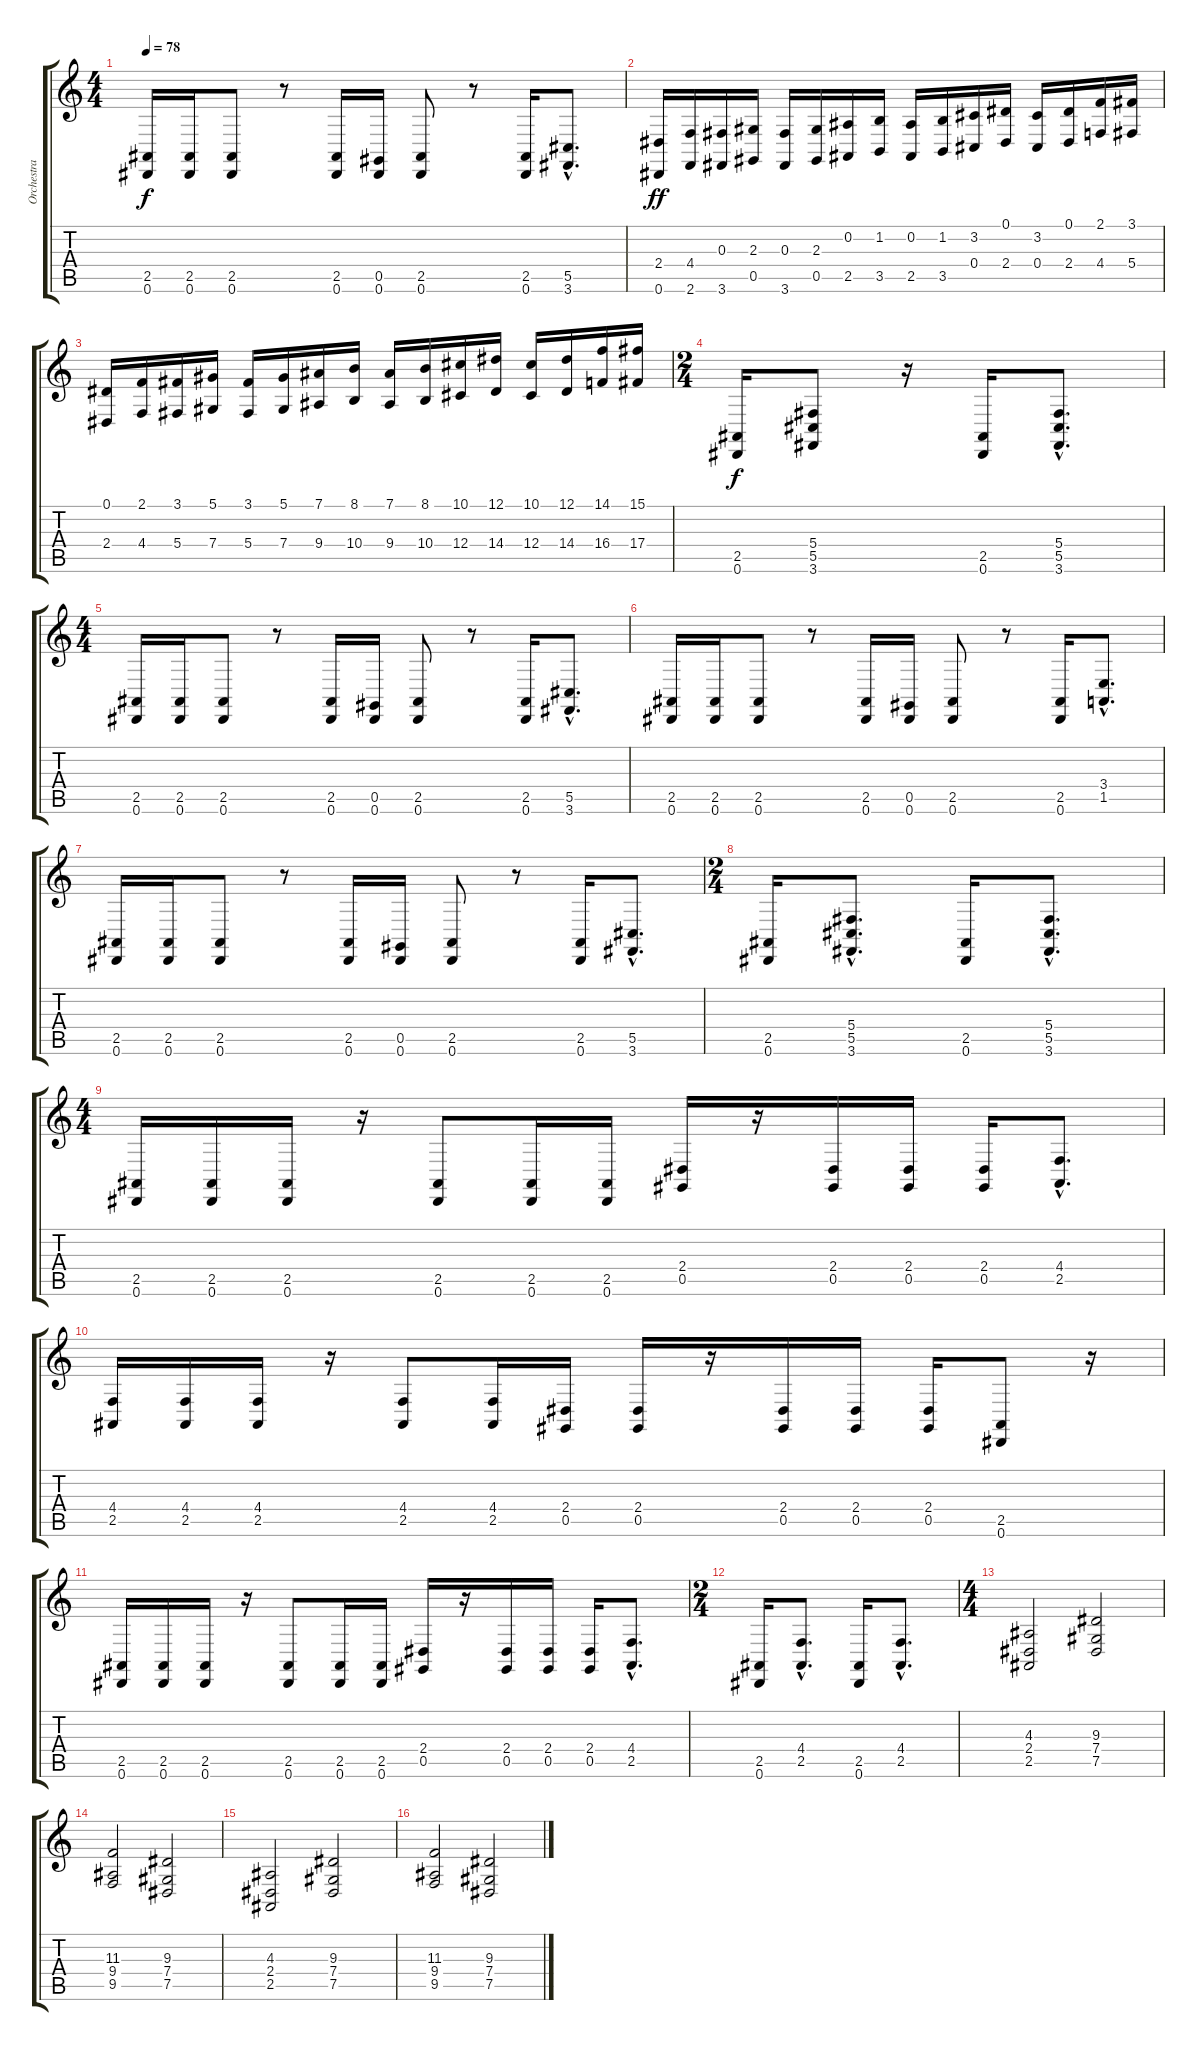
\track ("Orchestra" "Orchestra") {instrument brasssection}
\staff {score tabs}
\tuning (Eb4 Bb3 Gb3 Db3 Ab2 Eb2) {hide}
\ts (4 4)
\tempo 78
\clef g2
\ks c
(2.5 0.6).16{dy f} (2.5 0.6).16 (2.5 0.6).8 r.8 (2.5 0.6).16 (0.5 0.6).16 (2.5 0.6).8 r.8 (2.5 0.6).16 (5.5{hac} 3.6{hac}).8{d} |
(2.4 0.6).16{dy ff volume 10} (4.4 2.6).16 (0.3 3.6).16 (2.3 0.5).16 (0.3 3.6).16 (2.3 0.5).16 (0.2 2.5).16 (1.2 3.5).16 (0.2 2.5).16 (1.2 3.5).16 (3.2 0.4).16 (0.1 2.4).16 (3.2 0.4).16 (0.1 2.4).16 (2.1 4.4).16 (3.1 5.4).16 |
(0.1 2.4).16 (2.1 4.4).16 (3.1 5.4).16 (5.1 7.4).16 (3.1 5.4).16 (5.1 7.4).16 (7.1 9.4).16 (8.1 10.4).16 (7.1 9.4).16 (8.1 10.4).16 (10.1 12.4).16 (12.1 14.4).16 (10.1 12.4).16 (12.1 14.4).16 (14.1 16.4).16 (15.1 17.4).16 |
\ts (2 4)
(2.5 0.6).16{dy f} (5.4 5.5 3.6).8 r.16 (2.5 0.6).16 (5.4{hac} 5.5{hac} 3.6{hac}).8{d} |
\ts (4 4)
(2.5 0.6).16 (2.5 0.6).16 (2.5 0.6).8 r.8 (2.5 0.6).16 (0.5 0.6).16 (2.5 0.6).8 r.8 (2.5 0.6).16 (5.5{hac} 3.6{hac}).8{d} |
(2.5 0.6).16 (2.5 0.6).16 (2.5 0.6).8 r.8 (2.5 0.6).16 (0.5 0.6).16 (2.5 0.6).8 r.8 (2.5 0.6).16 (3.4{hac} 1.5{hac}).8{d} |
(2.5 0.6).16 (2.5 0.6).16 (2.5 0.6).8 r.8 (2.5 0.6).16 (0.5 0.6).16 (2.5 0.6).8 r.8 (2.5 0.6).16 (5.5{hac} 3.6{hac}).8{d} |
\ts (2 4)
(2.5 0.6).16 (5.4{hac} 5.5{hac} 3.6{hac}).8{d} (2.5 0.6).16 (5.4{hac} 5.5{hac} 3.6{hac}).8{d} |
\ts (4 4)
(2.5 0.6).16{volume 10} (2.5 0.6).16 (2.5 0.6).16 r.16 (2.5 0.6).8 (2.5 0.6).16 (2.5 0.6).16 (2.4 0.5).16 r.16 (2.4 0.5).16 (2.4 0.5).16 (2.4 0.5).16 (4.4{hac} 2.5{hac}).8{d} |
(4.4 2.5).16 (4.4 2.5).16 (4.4 2.5).16 r.16 (4.4 2.5).8 (4.4 2.5).16 (2.4 0.5).16 (2.4 0.5).16 r.16 (2.4 0.5).16 (2.4 0.5).16 (2.4 0.5).16 (2.5 0.6).8 r.16 |
(2.5 0.6).16 (2.5 0.6).16 (2.5 0.6).16 r.16 (2.5 0.6).8 (2.5 0.6).16 (2.5 0.6).16 (2.4 0.5).16 r.16 (2.4 0.5).16 (2.4 0.5).16 (2.4 0.5).16 (4.4{hac} 2.5{hac}).8{d} |
\ts (2 4)
(2.5 0.6).16 (4.4{hac} 2.5{hac}).8{d} (2.5 0.6).16 (4.4{hac} 2.5{hac}).8{d} |
\ts (4 4)
(4.3 2.4 2.5).2 (9.3 7.4 7.5).2 |
(11.3 9.4 9.5).2 (9.3 7.4 7.5).2 |
(4.3 2.4 2.5).2 (9.3 7.4 7.5).2 |
(11.3 9.4 9.5).2 (9.3 7.4 7.5).2
